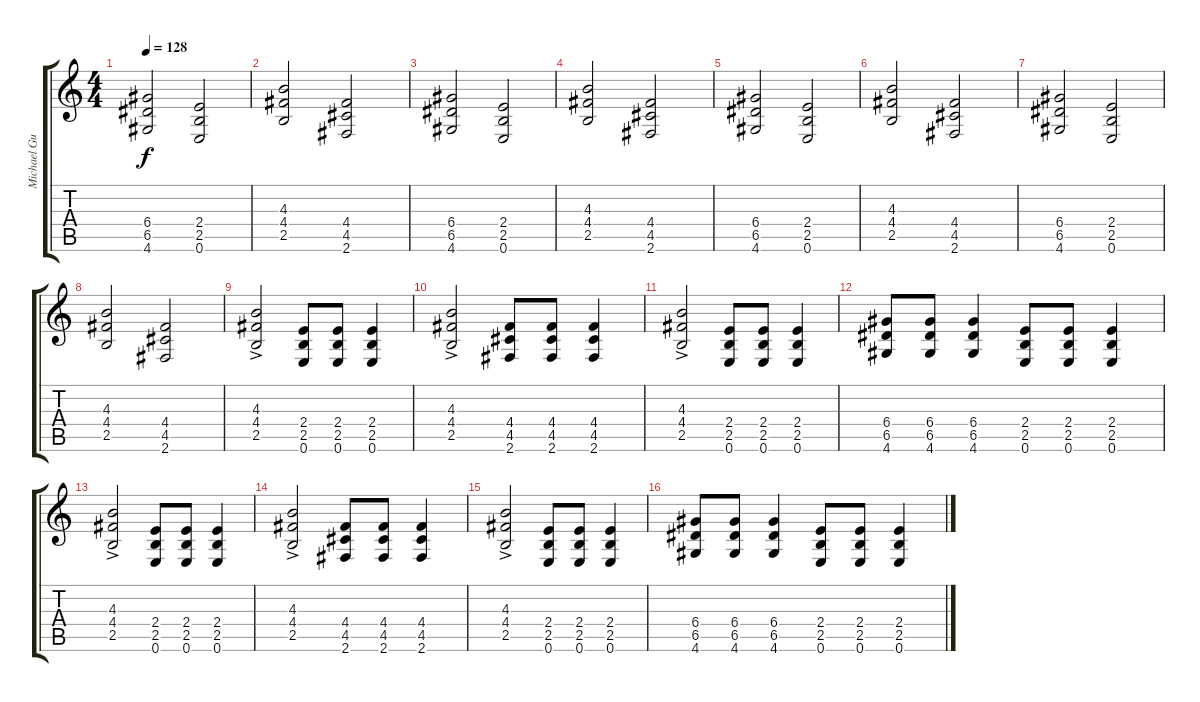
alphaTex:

\track ("Michael Guy Chislett" "Michael Gu") {instrument overdrivenguitar}
\staff {score tabs}
\tuning (E4 B3 G3 D3 A2 E2) {hide}
\ts (4 4)
\tempo 128
\clef g2
\ks c
(6.4 6.5 4.6).2{dy f} (2.4 2.5 0.6).2 |
(4.3 4.4 2.5).2 (4.4 4.5 2.6).2 |
(6.4 6.5 4.6).2 (2.4 2.5 0.6).2 |
(4.3 4.4 2.5).2 (4.4 4.5 2.6).2 |
(6.4 6.5 4.6).2 (2.4 2.5 0.6).2 |
(4.3 4.4 2.5).2 (4.4 4.5 2.6).2 |
(6.4 6.5 4.6).2 (2.4 2.5 0.6).2 |
(4.3 4.4 2.5).2 (4.4 4.5 2.6).2 |
(4.3{ac} 4.4{ac} 2.5{ac}).2 (2.4 2.5 0.6).8 (2.4 2.5 0.6).8 (2.4 2.5 0.6).4 |
(4.3{ac} 4.4{ac} 2.5{ac}).2 (4.4 4.5 2.6).8 (4.4 4.5 2.6).8 (4.4 4.5 2.6).4 |
(4.3{ac} 4.4{ac} 2.5{ac}).2 (2.4 2.5 0.6).8 (2.4 2.5 0.6).8 (2.4 2.5 0.6).4 |
(6.4 6.5 4.6).8 (6.4 6.5 4.6).8 (6.4 6.5 4.6).4 (2.4 2.5 0.6).8 (2.4 2.5 0.6).8 (2.4 2.5 0.6).4 |
(4.3{ac} 4.4{ac} 2.5{ac}).2 (2.4 2.5 0.6).8 (2.4 2.5 0.6).8 (2.4 2.5 0.6).4 |
(4.3{ac} 4.4{ac} 2.5{ac}).2 (4.4 4.5 2.6).8 (4.4 4.5 2.6).8 (4.4 4.5 2.6).4 |
(4.3{ac} 4.4{ac} 2.5{ac}).2 (2.4 2.5 0.6).8 (2.4 2.5 0.6).8 (2.4 2.5 0.6).4 |
(6.4 6.5 4.6).8 (6.4 6.5 4.6).8 (6.4 6.5 4.6).4 (2.4 2.5 0.6).8 (2.4 2.5 0.6).8 (2.4 2.5 0.6).4
